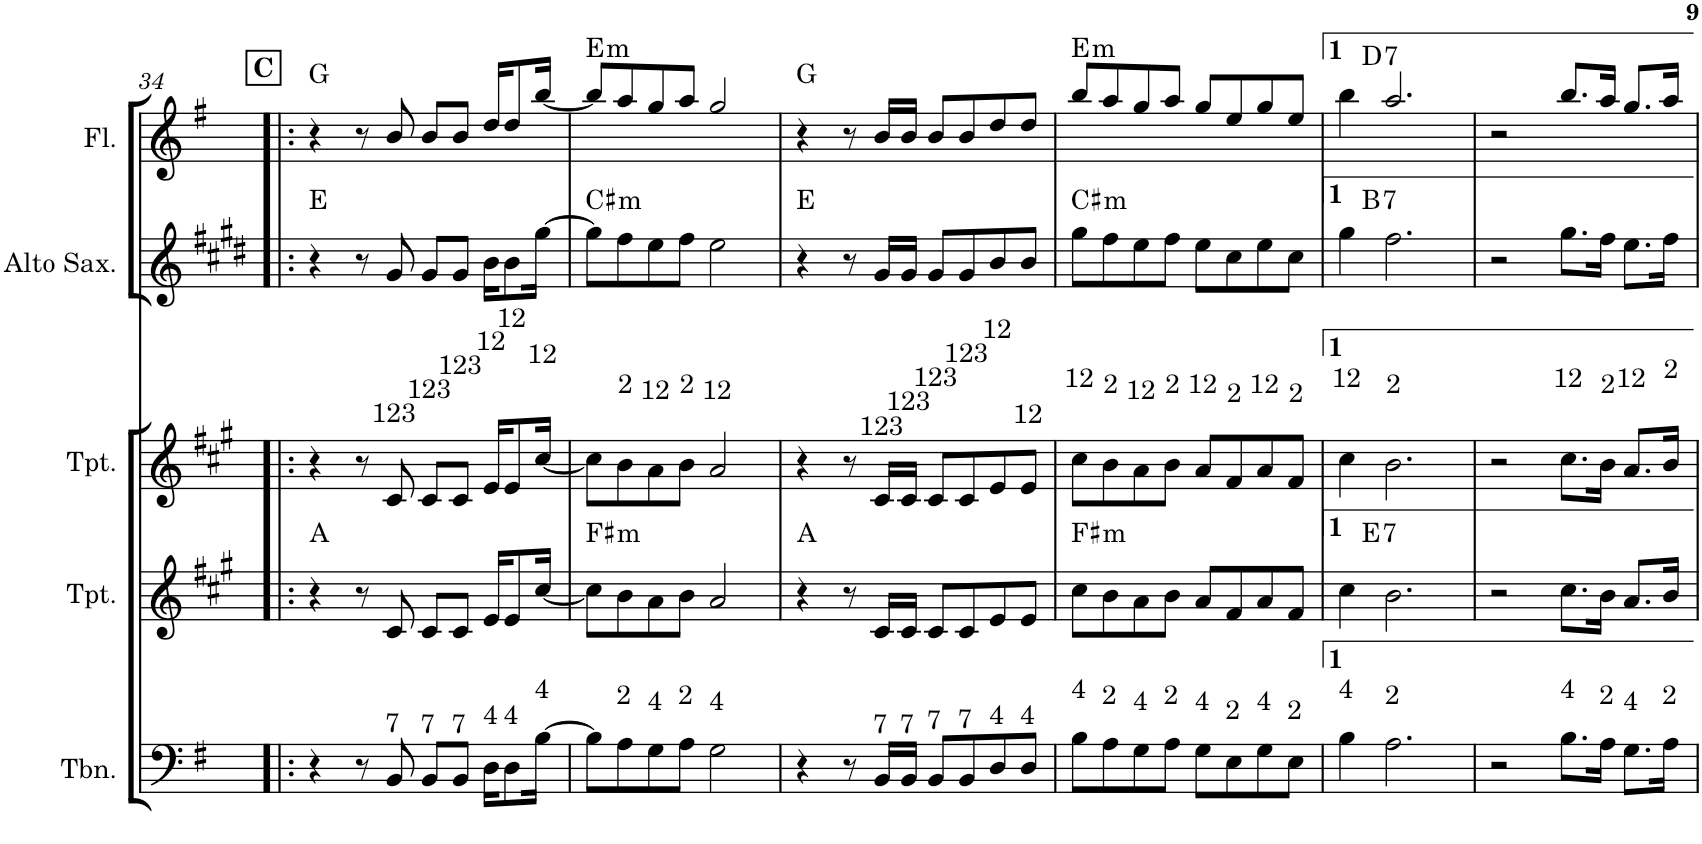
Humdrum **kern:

**kern	**kern	**harte	**kern	**kern	**harte	**kern	**harte
*part5	*part4	*part4	*part3	*part2	*part2	*part1	*part1
*staff5	*staff4	*	*staff3	*staff2	*	*staff1	*
*I"C clavF	*I"Bb	*	*I"Bb - Pirata	*I"Eb	*	*I"C clavG	*
!!LO:PB:g=z
*clefF4	*clefG2	*	*clefG2	*clefG2	*	*clefG2	*
*	*Trd1c2	*	*Trd1c2	*Trd5c9	*	*	*
*k[f#]	*k[f#c#g#]	*	*k[f#c#g#]	*k[f#c#g#d#]	*	*k[f#]	*
*G:	*A:	*	*A:	*E:	*	*G:	*
*M4/4	*M4/4	*	*M4/4	*M4/4	*	*M4/4	*
!!LO:REH:place=s1:a:B:cj:t=C
=34!|:	=34!|:	=34!|:	=34!|:	=34!|:	=34!|:	=34!|:	=34!|:
4r	4r	A:maj	4r	4r	E:maj	4r	G:maj
8r	8r	.	8r	8r	.	8r	.
!LO:TX:a:t=7	!	!	!	!	!	!	!
8BB/	8c#/	.	8c#/	8g#/	.	8b/	.
!LO:TX:a:t=7	!	!	!	!	!	!	!
8BB/L	8c#/L	.	8c#/L	8g#/L	.	8b/L	.
!LO:TX:a:t=7	!	!	!	!	!	!	!
8BB/J	8c#/J	.	8c#/J	8g#/J	.	8b/J	.
!LO:TX:a:t=4	!	!	!	!	!	!	!
16D\KL	16e/KL	.	16e/KL	16b\KL	.	16dd/KL	.
!LO:TX:a:t=4	!	!	!	!	!	!	!
8D\	8e/	.	8e/	8b\	.	8dd/	.
!LO:TX:a:t=4	!	!	!	!	!	!	!
[>16B\Jk	[<16cc#/Jk	.	[<16cc#/Jk	[>16gg#\Jk	.	[<16bb/Jk	.
=35	=35	=35	=35	=35	=35	=35	=35
!	!	!LO:H:kt=m	!	!	!LO:H:kt=m	!	!LO:H:kt=m
8B\L]	8cc#\L]	F#:min	8cc#\L]	8gg#\L]	C#:min	8bb/L]	E:min
!LO:TX:a:t=2	!	!	!	!	!	!	!
8A\	8b\	.	8b\	8ff#\	.	8aa/	.
!LO:TX:a:t=4	!	!	!	!	!	!	!
8G\	8a\	.	8a\	8ee\	.	8gg/	.
!LO:TX:a:t=2	!	!	!	!	!	!	!
8A\J	8b\J	.	8b\J	8ff#\J	.	8aa/J	.
!LO:TX:a:t=4	!	!	!	!	!	!	!
2G\	2a/	.	2a/	2ee\	.	2gg/	.
=36	=36	=36	=36	=36	=36	=36	=36
4r	4r	A:maj	4r	4r	E:maj	4r	G:maj
8r	8r	.	8r	8r	.	8r	.
!LO:TX:a:t=7	!	!	!	!	!	!	!
16BB/LL	16c#/LL	.	16c#/LL	16g#/LL	.	16b/LL	.
!LO:TX:a:t=7	!	!	!	!	!	!	!
16BB/JJ	16c#/JJ	.	16c#/JJ	16g#/JJ	.	16b/JJ	.
!LO:TX:a:t=7	!	!	!	!	!	!	!
8BB/L	8c#/L	.	8c#/L	8g#/L	.	8b/L	.
!LO:TX:a:t=7	!	!	!	!	!	!	!
8BB/	8c#/	.	8c#/	8g#/	.	8b/	.
!LO:TX:a:t=4	!	!	!	!	!	!	!
8D/	8e/	.	8e/	8b/	.	8dd/	.
!LO:TX:a:t=4	!	!	!	!	!	!	!
8D/J	8e/J	.	8e/J	8b/J	.	8dd/J	.
=37	=37	=37	=37	=37	=37	=37	=37
!LO:TX:a:t=4	!	!LO:H:kt=m	!	!	!LO:H:kt=m	!	!LO:H:kt=m
8B\L	8cc#\L	F#:min	8cc#\L	8gg#\L	C#:min	8bb/L	E:min
!LO:TX:a:t=2	!	!	!	!	!	!	!
8A\	8b\	.	8b\	8ff#\	.	8aa/	.
!LO:TX:a:t=4	!	!	!	!	!	!	!
8G\	8a\	.	8a\	8ee\	.	8gg/	.
!LO:TX:a:t=2	!	!	!	!	!	!	!
8A\J	8b\J	.	8b\J	8ff#\J	.	8aa/J	.
!LO:TX:a:t=4	!	!	!	!	!	!	!
8G\L	8a/L	.	8a/L	8ee\L	.	8gg/L	.
!LO:TX:a:t=2	!	!	!	!	!	!	!
8E\	8f#/	.	8f#/	8cc#\	.	8ee/	.
!LO:TX:a:t=4	!	!	!	!	!	!	!
8G\	8a/	.	8a/	8ee\	.	8gg/	.
!LO:TX:a:t=2	!	!	!	!	!	!	!
8E\J	8f#/J	.	8f#/J	8cc#\J	.	8ee/J	.
=38	=38	=38	=38	=38	=38	=38	=38
!LO:TX:a:t=4	!	!	!	!	!	!	!
*	*^	*	*	*^	*	*^	*
4B\	4cc#\	8ryy	.	4cc#\	4gg#\	8ryy	.	4bb\	8ryy	.
!	!	!	!LO:H:kt=7	!	!	!	!LO:H:kt=7	!	!	!LO:H:kt=7
.	.	2..ryy	E:7	.	.	2..ryy	B:7	.	2..ryy	D:7
!LO:TX:a:t=2	!	!	!	!	!	!	!	!	!	!
2.A\	2.b\	.	.	2.b\	2.ff#\	.	.	2.aa/	.	.
*	*	*	*	*	*v	*v	*	*	*	*
*	*v	*v	*	*	*	*	*v	*v	*
=39	=39	=39	=39	=39	=39	=39	=39
2r	2r	.	2r	2r	.	2r	.
!LO:TX:a:t=4	!	!	!	!	!	!	!
8.B\L	8.cc#\L	.	8.cc#\L	8.gg#\L	.	8.bb/L	.
!LO:TX:a:t=2	!	!	!	!	!	!	!
16A\Jk	16b\Jk	.	16b\Jk	16ff#\Jk	.	16aa/Jk	.
!LO:TX:a:t=4	!	!	!	!	!	!	!
8.G\L	8.a/L	.	8.a/L	8.ee\L	.	8.gg/L	.
!LO:TX:a:t=2	!	!	!	!	!	!	!
16A\Jk	16b/Jk	.	16b/Jk	16ff#\Jk	.	16aa/Jk	.
=	=	=	=	=	=	=	=
*-	*-	*-	*-	*-	*-	*-	*-
